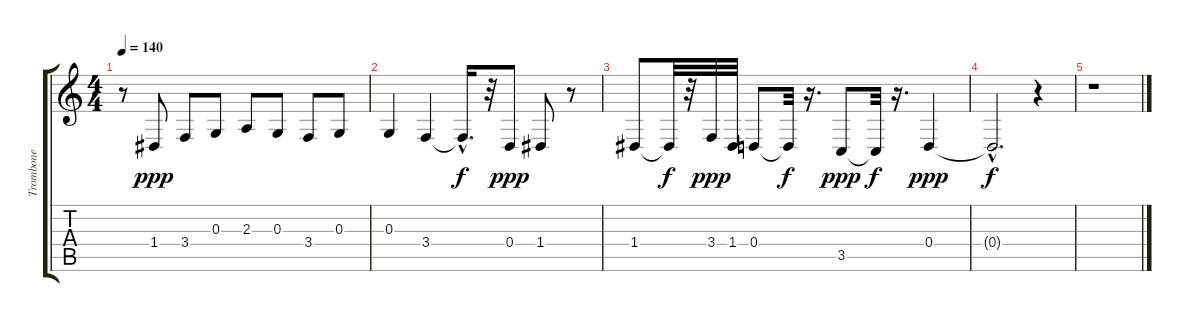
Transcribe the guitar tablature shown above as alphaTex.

\track ("Trombone" "Trombone") {instrument trombone}
\staff {score tabs}
\tuning (E4 B3 G3 D3 A2 E2) {hide}
\ts (4 4)
\tempo 140
\clef g2
\ks c
r.8{dy pp} 1.4.8{dy ppp} 3.4.8 0.3.8 2.3.8 0.3.8 3.4.8 0.3.8 |
0.3.4 3.4.4 3.4{hac t}.16{d dy f} r.32 0.4.8{dy ppp} 1.4.8 r.8 |
1.4.8 1.4{t}.32{dy f} r.32 3.4.32{dy ppp} 1.4.32 0.4.8 0.4{t}.32{dy f} r.16{d} 3.5.8{dy ppp} 3.5{t}.32{dy f} r.16{d} 0.4.4{dy ppp} |
0.4{hac t}.2{d dy f} r.4 |
r.1
